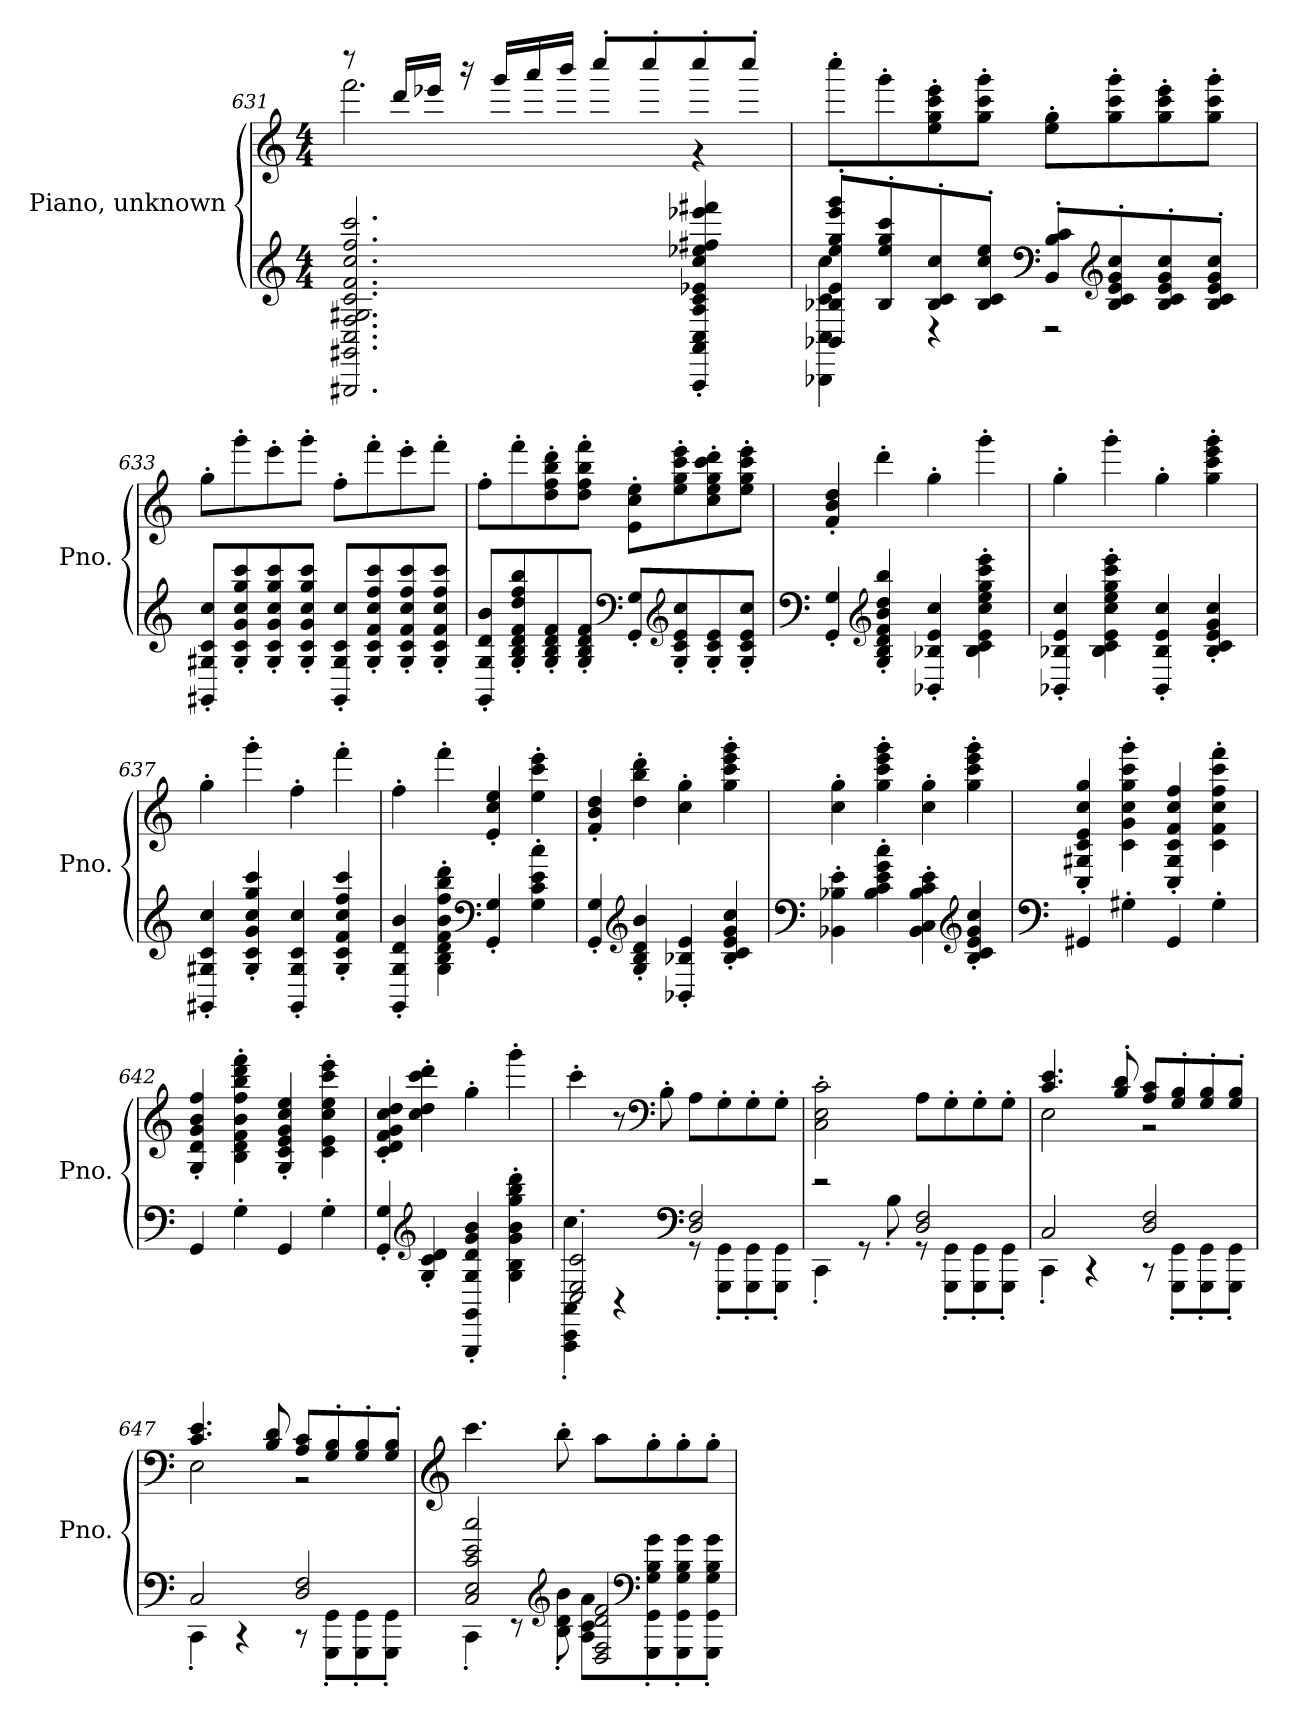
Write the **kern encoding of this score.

**kern	**kern
*part1	*part1
*staff2	*staff1
*I"Piano, unknown	*
*I'Pno.	*
!!LO:LB:g=z
*clefG2	*clefG2
*k[]	*k[]
*M4/4	*M4/4
=631	=631
*	*^
2.GGG#X/ 2.GG#X/ 2.C/ 2.F/ 2.G#X/ 2.c/ 2.f/ 2.cc/ 2.ff/ 2.ccc/	8r	2.fff\
.	16ddd/LL	.
.	16eee-X/JJ	.
.	16r	.
.	16ggg/LL	.
.	16aaa/	.
.	16bbb/JJ	.
.	8cccc'/L	.
.	8cccc'/	.
4AAA/' 4AA/' 4C/' 4A/' 4c/' 4e-X/' 4cc/' 4ee-X/' 4ff#X/' 4eee-X/' 4fff#X/'	8cccc'/	4r
.	8cccc'/J	.
*	*v	*v
=632	=632
*^	*
8BB-X/' 8B-X/' 8e/' 8ee/' 8gg/' 8eee/' 8ggg/'L	4BBB-X\ 4C\ 4c\ 4cc\	8cccc'\L
8B-/' 8ee/' 8gg/' 8ccc/'	.	8ggg'\
8B-/' 8c/' 8cc/'	4r	8ee\' 8gg\' 8ccc\' 8eee\'
8B-/' 8c/' 8cc/' 8ee/'J	.	8gg\' 8ccc\' 8ggg\'J
*clefF4	*	*
8BB-/' 8B-/' 8c/'L	2r	8ee\' 8gg\'L
*clefG2	*	*
8B-/' 8c/' 8e/' 8g/' 8cc/'	.	8gg\' 8ccc\' 8ggg\'
8B-/' 8c/' 8e/' 8g/' 8cc/'	.	8gg\' 8ccc\' 8eee\'
8B-/' 8c/' 8e/' 8g/' 8cc/'J	.	8gg\' 8ccc\' 8ggg\'J
*v	*v	*
!!LO:LB:g=z
=633	=633
8GG#X/' 8G#X/' 8c/' 8cc/'L	8gg'\L
8G#/' 8c/' 8g/' 8cc/' 8gg/' 8ccc/'	8ggg'\
8G#/' 8c/' 8g/' 8cc/' 8gg/' 8ccc/'	8eee'\
8G#/' 8c/' 8g/' 8cc/' 8gg/' 8ccc/'J	8ggg'\J
8GG#/' 8G#/' 8c/' 8cc/'L	8ff'\L
8G#/' 8c/' 8f/' 8cc/' 8ff/' 8ccc/'	8fff'\
8G#/' 8c/' 8f/' 8cc/' 8ff/' 8ccc/'	8eee'\
8G#/' 8c/' 8f/' 8cc/' 8ff/' 8ccc/'J	8fff'\J
=634	=634
8GG/' 8G/' 8d/' 8b/'L	8ff'\L
8G/' 8B/' 8d/' 8f/' 8dd/' 8ff/' 8bb/'	8fff'\
8G/' 8B/' 8d/' 8f/'	8dd\' 8ff\' 8bb\' 8ddd\'
8G/' 8B/' 8d/' 8f/'J	8dd\' 8ff\' 8bb\' 8fff\'J
*clefF4	*
8GG/' 8G/'L	8e\' 8cc\' 8ee\'L
*clefG2	*
8G/' 8c/' 8e/' 8cc/'	8ee\' 8gg\' 8ccc\' 8eee\'
8G/' 8c/' 8e/'	8cc\' 8ee\' 8gg\' 8ccc\' 8ddd\'
8G/' 8c/' 8e/' 8cc/'J	8ee\' 8gg\' 8ccc\' 8eee\'J
=635	=635
*clefF4	*
4GG/' 4G/'	4f/' 4b/' 4dd/'
*clefG2	*
4G/' 4B/' 4d/' 4f/' 4b/' 4dd/' 4bb/'	4ddd'\
4BB-X/' 4B-X/' 4e/' 4cc/'	4gg'\
4B-\' 4c\' 4e\' 4cc\' 4ee\' 4gg\' 4ccc\' 4eee\'	4ggg'\
=636	=636
4BB-X/' 4B-X/' 4e/' 4cc/'	4gg'\
4B-\' 4c\' 4e\' 4cc\' 4ee\' 4gg\' 4ccc\' 4eee\'	4ggg'\
4BB-/' 4B-/' 4e/' 4cc/'	4gg'\
4B-/' 4c/' 4e/' 4g/' 4cc/'	4gg\' 4ccc\' 4eee\' 4ggg\'
!!LO:LB:g=z
=637	=637
4GG#X/' 4G#X/' 4c/' 4cc/'	4gg'\
4G#/' 4c/' 4g/' 4cc/' 4gg/' 4ccc/'	4ggg'\
4GG#/' 4G#/' 4c/' 4cc/'	4ff'\
4G#/' 4c/' 4f/' 4cc/' 4ff/' 4ccc/'	4fff'\
=638	=638
4GG/' 4G/' 4d/' 4b/'	4ff'\
4G\' 4B\' 4d\' 4f\' 4b\' 4ff\' 4bb\' 4ddd\'	4fff'\
*clefF4	*
4GG/' 4G/'	4e/' 4cc/' 4ee/'
4G\' 4c\' 4e\' 4cc\'	4ee\' 4ccc\' 4eee\'
=639	=639
4GG/' 4G/'	4f/' 4b/' 4dd/'
*clefG2	*
4G/' 4B/' 4d/' 4b/'	4dd\' 4bb\' 4ddd\'
4BB-X/' 4B-X/' 4e/'	4cc\' 4gg\'
4B-/' 4c/' 4e/' 4g/' 4cc/'	4gg\' 4ccc\' 4eee\' 4ggg\'
=640	=640
*clefF4	*
4BB-X\' 4B-X\' 4e\'	4cc\' 4gg\'
4B-\' 4c\' 4e\' 4g\' 4cc\'	4gg\' 4ccc\' 4eee\' 4ggg\'
4BB-\' 4C\' 4B-\' 4c\' 4e\'	4cc\' 4gg\'
*clefG2	*
4B-/' 4c/' 4e/' 4g/' 4cc/'	4gg\' 4ccc\' 4eee\' 4ggg\'
=641	=641
*clefF4	*
4GG#X/	4C/' 4G#X/' 4c/' 4e/' 4cc/' 4gg/'
4G#X'\	4c\' 4g\' 4cc\' 4gg\' 4ccc\' 4ggg\'
4GG#/	4C/' 4G#/' 4c/' 4f/' 4cc/' 4ff/'
4G#'\	4c\' 4f\' 4cc\' 4ff\' 4ccc\' 4fff\'
!!LO:LB:g=z
=642	=642
4GG/	4G/' 4d/' 4g/' 4b/' 4ff/'
4G'\	4B\' 4d\' 4f\' 4b\' 4ff\' 4bb\' 4ddd\' 4fff\'
4GG/	4G/' 4c/' 4e/' 4g/' 4cc/' 4ee/'
4G'\	4c\' 4e\' 4cc\' 4ee\' 4ccc\' 4eee\'
=643	=643
4GG/' 4G/'	4c/' 4d/' 4f/' 4g/' 4cc/' 4dd/'
*clefG2	*
4G/' 4c/' 4d/'	4cc\' 4dd\' 4ccc\' 4ddd\'
4GGG/' 4GG/' 4G/' 4d/' 4g/' 4b/'	4gg'\
4G\' 4B\' 4g\' 4b\' 4gg\' 4bb\' 4ddd\'	4ggg'\
=644	=644
*^	*
2C/' 2E/' 2c/'	4AAA\' 4CC\' 4AA\' 4cc\'	4ccc'\
.	4r	8r
*	*	*clefF4
.	.	8B'\
*clefF4	*	*
2D/ 2F/	8r	8A\L
.	8GGG\' 8GG\'L	8G'\
.	8GGG\' 8GG\'	8G'\
.	8GGG\' 8GG\'J	8G'\J
=645	=645	=645
2r	4CC'\	2C\' 2E\' 2c\'
.	8r	.
.	8B'\	.
2D/ 2F/	8r	8A\L
.	8GGG\' 8GG\'L	8G'\
.	8GGG\' 8GG\'	8G'\
.	8GGG\' 8GG\'J	8G'\J
=646	=646	=646
*	*	*^
2C/	4CC'\	4.c/ 4.e/	2E\
.	4r	.	.
.	.	8B/' 8d/'	.
2D/ 2F/	8r	8A/ 8c/L	2r
.	8GGG\' 8GG\'L	8G/' 8B/'	.
.	8GGG\' 8GG\'	8G/' 8B/'	.
.	8GGG\' 8GG\'J	8G/' 8B/'J	.
!!LO:PB:g=z	!!
=647	=647	=647	=647
2C/	4CC'\	4.c/ 4.e/	2E\
.	4r	.	.
.	.	8B/ 8d/	.
2D/ 2F/	8r	8A/ 8c/L	2r
.	8GGG\' 8GG\'L	8G/' 8B/'	.
.	8GGG\' 8GG\'	8G/' 8B/'	.
.	8GGG\' 8GG\'J	8G/' 8B/'J	.
*	*	*v	*v
=648	=648	=648
*	*	*clefG2
2C/ 2E/ 2c/ 2e/ 2cc/	4CC'\	4.ccc\
.	8r	.
*clefG2	*	*
.	8B\' 8d\' 8b\'	8bb'\
2D/ 2F/ 2d/ 2f/	8A\ 8c\ 8a\L	8aa\L
*clefF4	*	*
.	8GGG\' 8GG\' 8G\' 8B\' 8g\'	8gg'\
.	8GGG\' 8GG\' 8G\' 8B\' 8g\'	8gg'\
.	8GGG\' 8GG\' 8G\' 8B\' 8g\'J	8gg'\J
*v	*v	*
=	=
*-	*-
